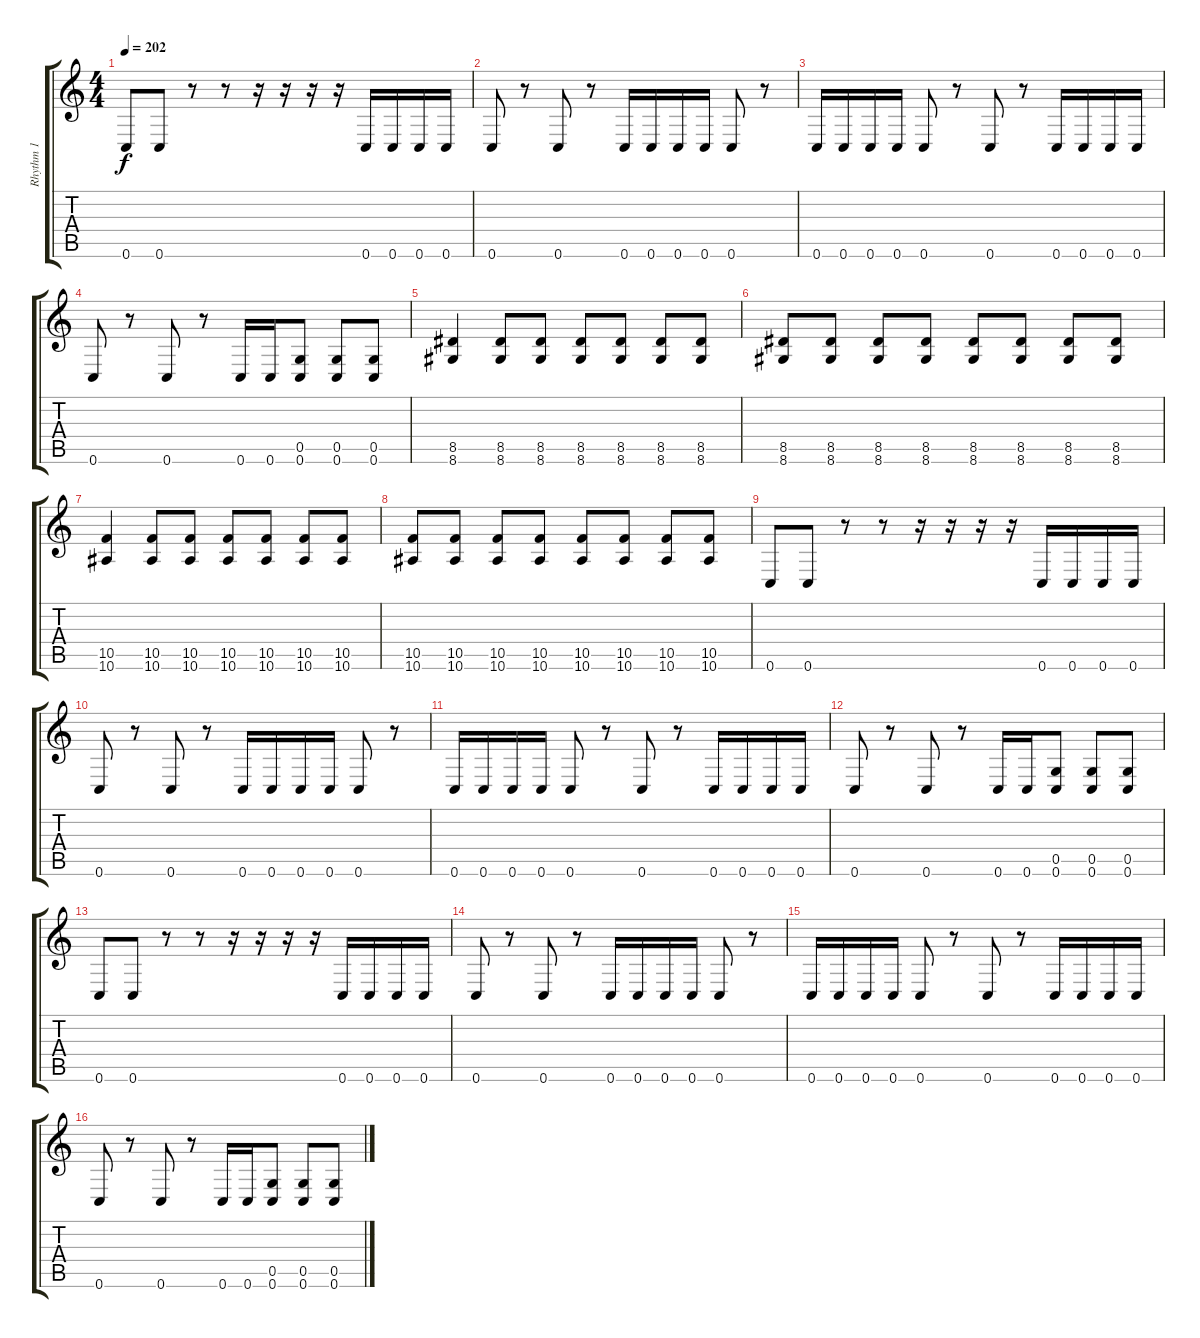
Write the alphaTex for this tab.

\track ("Rhythm 1" "Rhythm 1") {instrument distortionguitar}
\staff {score tabs}
\tuning (D4 A3 F3 C3 G2 C2) {hide}
\ts (4 4)
\tempo 202
\clef g2
\ks c
0.6.8{dy f} 0.6.8 r.8 r.8 r.16 r.16 r.16 r.16 0.6.16 0.6.16 0.6.16 0.6.16 |
0.6.8 r.8 0.6.8 r.8 0.6.16 0.6.16 0.6.16 0.6.16 0.6.8 r.8 |
0.6.16 0.6.16 0.6.16 0.6.16 0.6.8 r.8 0.6.8 r.8 0.6.16 0.6.16 0.6.16 0.6.16 |
0.6.8 r.8 0.6.8 r.8 0.6.16 0.6.16 (0.5 0.6).8 (0.5 0.6).8 (0.5 0.6).8 |
(8.5 8.6).4 (8.5 8.6).8 (8.5 8.6).8 (8.5 8.6).8 (8.5 8.6).8 (8.5 8.6).8 (8.5 8.6).8 |
(8.5 8.6).8 (8.5 8.6).8 (8.5 8.6).8 (8.5 8.6).8 (8.5 8.6).8 (8.5 8.6).8 (8.5 8.6).8 (8.5 8.6).8 |
(10.5 10.6).4 (10.5 10.6).8 (10.5 10.6).8 (10.5 10.6).8 (10.5 10.6).8 (10.5 10.6).8 (10.5 10.6).8 |
(10.5 10.6).8 (10.5 10.6).8 (10.5 10.6).8 (10.5 10.6).8 (10.5 10.6).8 (10.5 10.6).8 (10.5 10.6).8 (10.5 10.6).8 |
0.6.8 0.6.8 r.8 r.8 r.16 r.16 r.16 r.16 0.6.16 0.6.16 0.6.16 0.6.16 |
0.6.8 r.8 0.6.8 r.8 0.6.16 0.6.16 0.6.16 0.6.16 0.6.8 r.8 |
0.6.16 0.6.16 0.6.16 0.6.16 0.6.8 r.8 0.6.8 r.8 0.6.16 0.6.16 0.6.16 0.6.16 |
0.6.8 r.8 0.6.8 r.8 0.6.16 0.6.16 (0.5 0.6).8 (0.5 0.6).8 (0.5 0.6).8 |
0.6.8 0.6.8 r.8 r.8 r.16 r.16 r.16 r.16 0.6.16 0.6.16 0.6.16 0.6.16 |
0.6.8 r.8 0.6.8 r.8 0.6.16 0.6.16 0.6.16 0.6.16 0.6.8 r.8 |
0.6.16 0.6.16 0.6.16 0.6.16 0.6.8 r.8 0.6.8 r.8 0.6.16 0.6.16 0.6.16 0.6.16 |
0.6.8 r.8 0.6.8 r.8 0.6.16 0.6.16 (0.5 0.6).8 (0.5 0.6).8 (0.5 0.6).8
